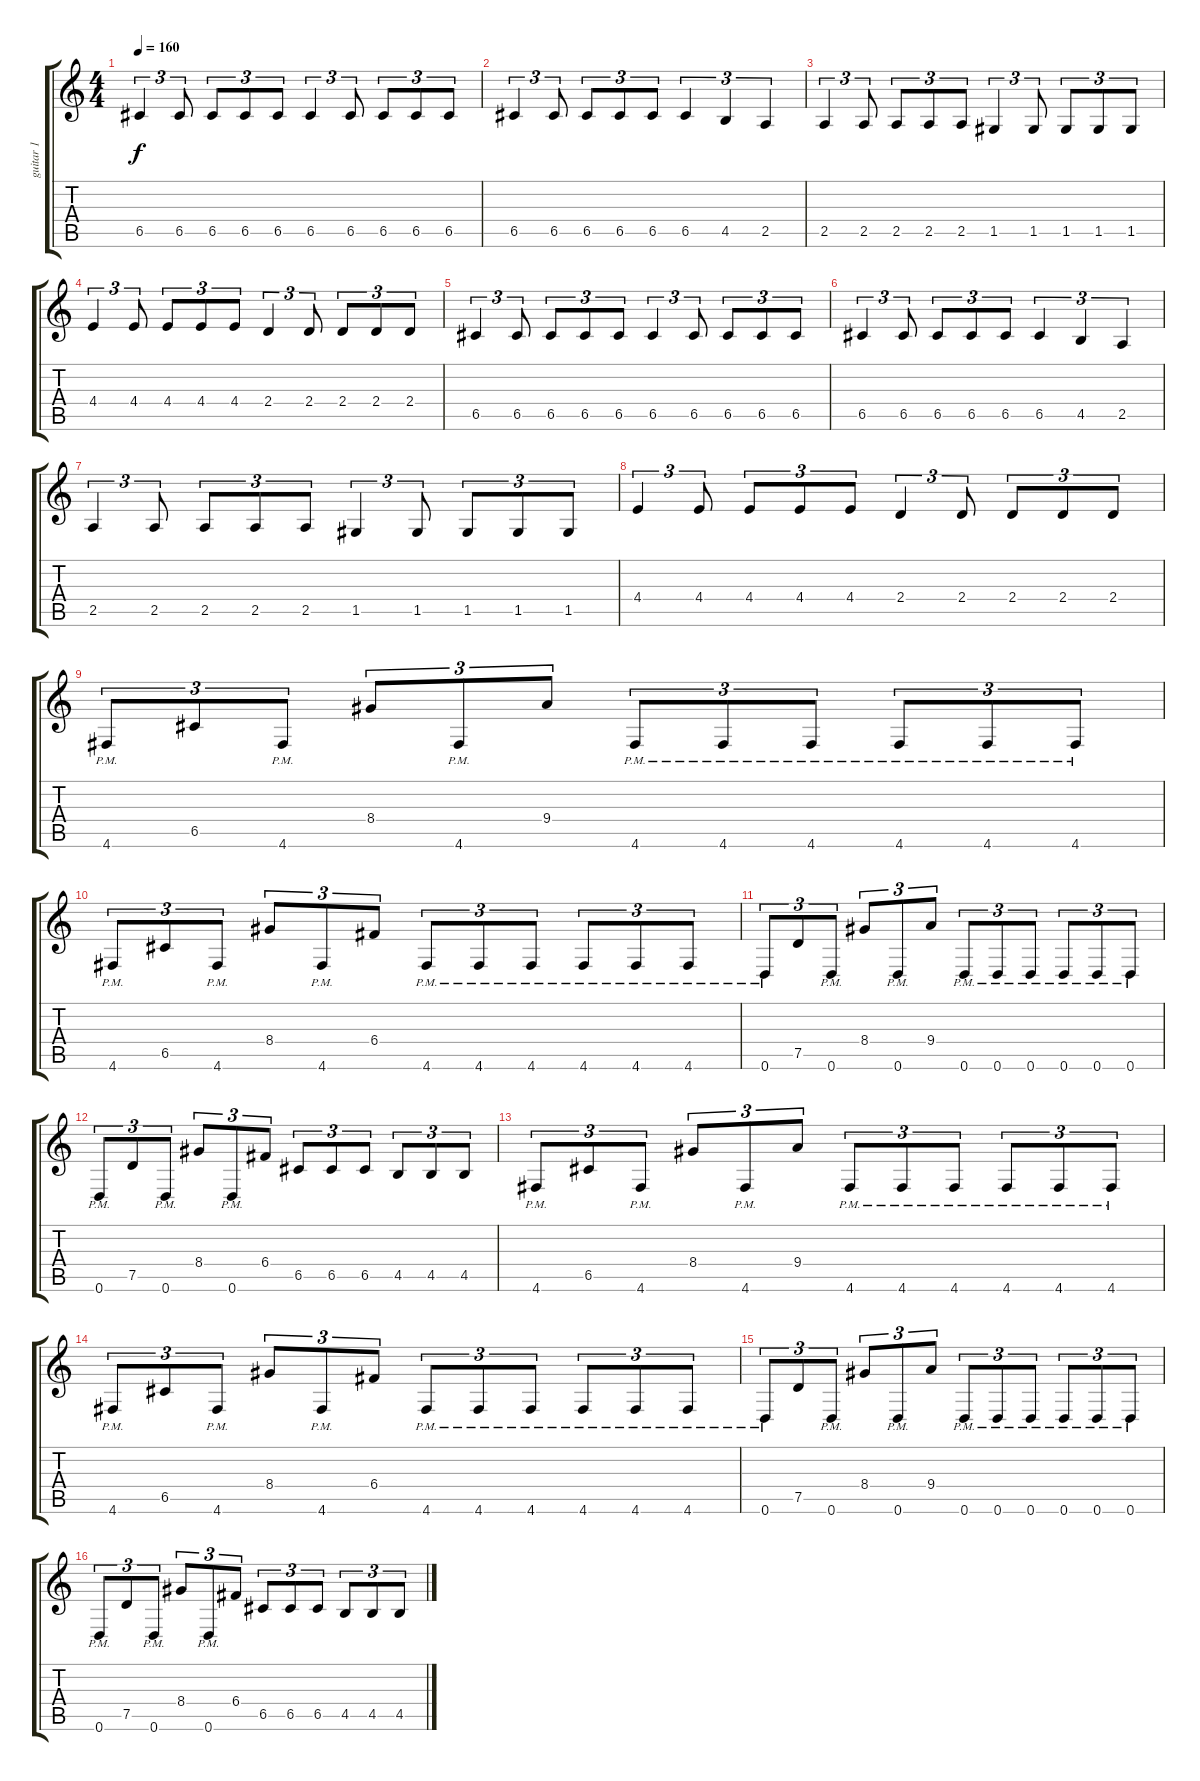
\track ("guitar 1" "guitar 1") {instrument distortionguitar}
\staff {score tabs}
\tuning (D4 A3 F3 C3 G2 D2) {hide}
\ts (4 4)
\tempo 160
\clef g2
\ks c
6.5.4{tu (3 2) dy f} 6.5.8{tu (3 2)} 6.5.8{tu (3 2)} 6.5.8{tu (3 2)} 6.5.8{tu (3 2)} 6.5.4{tu (3 2)} 6.5.8{tu (3 2)} 6.5.8{tu (3 2)} 6.5.8{tu (3 2)} 6.5.8{tu (3 2)} |
6.5.4{tu (3 2)} 6.5.8{tu (3 2)} 6.5.8{tu (3 2)} 6.5.8{tu (3 2)} 6.5.8{tu (3 2)} 6.5.4{tu (3 2)} 4.5.4{tu (3 2)} 2.5.4{tu (3 2)} |
2.5.4{tu (3 2)} 2.5.8{tu (3 2)} 2.5.8{tu (3 2)} 2.5.8{tu (3 2)} 2.5.8{tu (3 2)} 1.5.4{tu (3 2)} 1.5.8{tu (3 2)} 1.5.8{tu (3 2)} 1.5.8{tu (3 2)} 1.5.8{tu (3 2)} |
4.4.4{tu (3 2)} 4.4.8{tu (3 2)} 4.4.8{tu (3 2)} 4.4.8{tu (3 2)} 4.4.8{tu (3 2)} 2.4.4{tu (3 2)} 2.4.8{tu (3 2)} 2.4.8{tu (3 2)} 2.4.8{tu (3 2)} 2.4.8{tu (3 2)} |
6.5.4{tu (3 2)} 6.5.8{tu (3 2)} 6.5.8{tu (3 2)} 6.5.8{tu (3 2)} 6.5.8{tu (3 2)} 6.5.4{tu (3 2)} 6.5.8{tu (3 2)} 6.5.8{tu (3 2)} 6.5.8{tu (3 2)} 6.5.8{tu (3 2)} |
6.5.4{tu (3 2)} 6.5.8{tu (3 2)} 6.5.8{tu (3 2)} 6.5.8{tu (3 2)} 6.5.8{tu (3 2)} 6.5.4{tu (3 2)} 4.5.4{tu (3 2)} 2.5.4{tu (3 2)} |
2.5.4{tu (3 2)} 2.5.8{tu (3 2)} 2.5.8{tu (3 2)} 2.5.8{tu (3 2)} 2.5.8{tu (3 2)} 1.5.4{tu (3 2)} 1.5.8{tu (3 2)} 1.5.8{tu (3 2)} 1.5.8{tu (3 2)} 1.5.8{tu (3 2)} |
4.4.4{tu (3 2)} 4.4.8{tu (3 2)} 4.4.8{tu (3 2)} 4.4.8{tu (3 2)} 4.4.8{tu (3 2)} 2.4.4{tu (3 2)} 2.4.8{tu (3 2)} 2.4.8{tu (3 2)} 2.4.8{tu (3 2)} 2.4.8{tu (3 2)} |
4.6{pm}.8{tu (3 2)} 6.5.8{tu (3 2)} 4.6{pm}.8{tu (3 2)} 8.4.8{tu (3 2)} 4.6{pm}.8{tu (3 2)} 9.4.8{tu (3 2)} 4.6{pm}.8{tu (3 2)} 4.6{pm}.8{tu (3 2)} 4.6{pm}.8{tu (3 2)} 4.6{pm}.8{tu (3 2)} 4.6{pm}.8{tu (3 2)} 4.6{pm}.8{tu (3 2)} |
4.6{pm}.8{tu (3 2)} 6.5.8{tu (3 2)} 4.6{pm}.8{tu (3 2)} 8.4.8{tu (3 2)} 4.6{pm}.8{tu (3 2)} 6.4.8{tu (3 2)} 4.6{pm}.8{tu (3 2)} 4.6{pm}.8{tu (3 2)} 4.6{pm}.8{tu (3 2)} 4.6{pm}.8{tu (3 2)} 4.6{pm}.8{tu (3 2)} 4.6{pm}.8{tu (3 2)} |
0.6{pm}.8{tu (3 2)} 7.5.8{tu (3 2)} 0.6{pm}.8{tu (3 2)} 8.4.8{tu (3 2)} 0.6{pm}.8{tu (3 2)} 9.4.8{tu (3 2)} 0.6{pm}.8{tu (3 2)} 0.6{pm}.8{tu (3 2)} 0.6{pm}.8{tu (3 2)} 0.6{pm}.8{tu (3 2)} 0.6{pm}.8{tu (3 2)} 0.6{pm}.8{tu (3 2)} |
0.6{pm}.8{tu (3 2)} 7.5.8{tu (3 2)} 0.6{pm}.8{tu (3 2)} 8.4.8{tu (3 2)} 0.6{pm}.8{tu (3 2)} 6.4.8{tu (3 2)} 6.5.8{tu (3 2)} 6.5.8{tu (3 2)} 6.5.8{tu (3 2)} 4.5.8{tu (3 2)} 4.5.8{tu (3 2)} 4.5.8{tu (3 2)} |
4.6{pm}.8{tu (3 2)} 6.5.8{tu (3 2)} 4.6{pm}.8{tu (3 2)} 8.4.8{tu (3 2)} 4.6{pm}.8{tu (3 2)} 9.4.8{tu (3 2)} 4.6{pm}.8{tu (3 2)} 4.6{pm}.8{tu (3 2)} 4.6{pm}.8{tu (3 2)} 4.6{pm}.8{tu (3 2)} 4.6{pm}.8{tu (3 2)} 4.6{pm}.8{tu (3 2)} |
4.6{pm}.8{tu (3 2)} 6.5.8{tu (3 2)} 4.6{pm}.8{tu (3 2)} 8.4.8{tu (3 2)} 4.6{pm}.8{tu (3 2)} 6.4.8{tu (3 2)} 4.6{pm}.8{tu (3 2)} 4.6{pm}.8{tu (3 2)} 4.6{pm}.8{tu (3 2)} 4.6{pm}.8{tu (3 2)} 4.6{pm}.8{tu (3 2)} 4.6{pm}.8{tu (3 2)} |
0.6{pm}.8{tu (3 2)} 7.5.8{tu (3 2)} 0.6{pm}.8{tu (3 2)} 8.4.8{tu (3 2)} 0.6{pm}.8{tu (3 2)} 9.4.8{tu (3 2)} 0.6{pm}.8{tu (3 2)} 0.6{pm}.8{tu (3 2)} 0.6{pm}.8{tu (3 2)} 0.6{pm}.8{tu (3 2)} 0.6{pm}.8{tu (3 2)} 0.6{pm}.8{tu (3 2)} |
0.6{pm}.8{tu (3 2)} 7.5.8{tu (3 2)} 0.6{pm}.8{tu (3 2)} 8.4.8{tu (3 2)} 0.6{pm}.8{tu (3 2)} 6.4.8{tu (3 2)} 6.5.8{tu (3 2)} 6.5.8{tu (3 2)} 6.5.8{tu (3 2)} 4.5.8{tu (3 2)} 4.5.8{tu (3 2)} 4.5.8{tu (3 2)}
